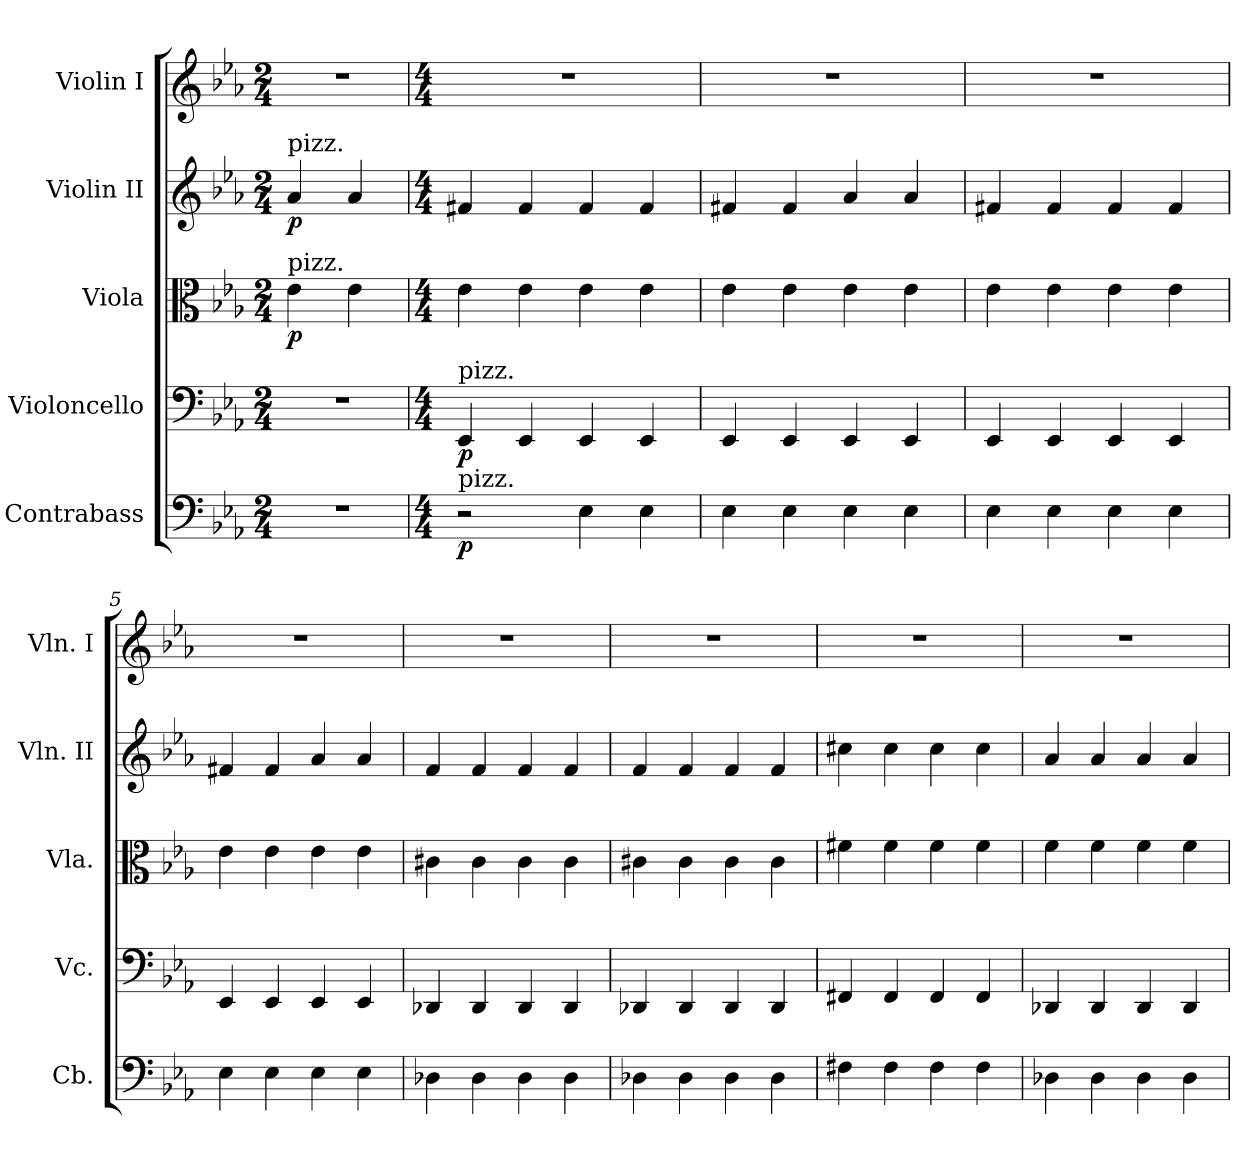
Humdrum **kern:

**kern	**dynam	**kern	**dynam	**kern	**dynam	**kern	**dynam	**kern
*part5	*part5	*part4	*part4	*part3	*part3	*part2	*part2	*part1
*staff5	*staff5	*staff4	*staff4	*staff3	*staff3	*staff2	*staff2	*staff1
*I"Contrabass	*	*I"Violoncello	*	*I"Viola	*	*I"Violin II	*	*I"Violin I
*I'Cb.	*	*I'Vc.	*	*I'Vla.	*	*I'Vln. II	*	*I'Vln. I
*clefF4	*	*clefF4	*	*clefC3	*	*clefG2	*	*clefG2
*ITrd7c12	*	*	*	*	*	*	*	*
*k[b-e-a-]	*	*k[b-e-a-]	*	*k[b-e-a-]	*	*k[b-e-a-]	*	*k[b-e-a-]
*M2/4	*	*M2/4	*	*M2/4	*	*M2/4	*	*M2/4
*MM120	*	*MM120	*	*MM120	*	*MM120	*	*MM120
=1	=1	=1	=1	=1	=1	=1	=1	=1
!	!	!	!	!	!	!LO:TX:a:t=pizz.	!	!
!	!	!	!	!LO:TX:a:t=pizz.	!	!	!	!
!	!	!	!	!	!LO:DY:b	!	!LO:DY:b	!
2r	.	2r	.	4e-\	p	4a-/	p	2r
.	.	.	.	4e-\	.	4a-/	.	.
=2	=2	=2	=2	=2	=2	=2	=2	=2
*M4/4	*	*M4/4	*	*M4/4	*	*M4/4	*	*M4/4
!	!	!LO:TX:a:t=pizz.	!	!	!	!	!	!
!LO:TX:a:t=pizz.	!	!	!	!	!	!	!	!
!	!LO:DY:b	!	!LO:DY:b	!	!	!	!	!
2r	p	4EE-/	p	4e-\	.	4f#X/	.	1r
.	.	4EE-/	.	4e-\	.	4f#/	.	.
4EE-\	.	4EE-/	.	4e-\	.	4f#/	.	.
4EE-\	.	4EE-/	.	4e-\	.	4f#/	.	.
=3	=3	=3	=3	=3	=3	=3	=3	=3
4EE-\	.	4EE-/	.	4e-\	.	4f#X/	.	1r
4EE-\	.	4EE-/	.	4e-\	.	4f#/	.	.
4EE-\	.	4EE-/	.	4e-\	.	4a-/	.	.
4EE-\	.	4EE-/	.	4e-\	.	4a-/	.	.
=4	=4	=4	=4	=4	=4	=4	=4	=4
4EE-\	.	4EE-/	.	4e-\	.	4f#X/	.	1r
4EE-\	.	4EE-/	.	4e-\	.	4f#/	.	.
4EE-\	.	4EE-/	.	4e-\	.	4f#/	.	.
4EE-\	.	4EE-/	.	4e-\	.	4f#/	.	.
=5	=5	=5	=5	=5	=5	=5	=5	=5
4EE-\	.	4EE-/	.	4e-\	.	4f#X/	.	1r
4EE-\	.	4EE-/	.	4e-\	.	4f#/	.	.
4EE-\	.	4EE-/	.	4e-\	.	4a-/	.	.
4EE-\	.	4EE-/	.	4e-\	.	4a-/	.	.
=6	=6	=6	=6	=6	=6	=6	=6	=6
4DD-X\	.	4DD-X/	.	4c#X\	.	4f/	.	1r
4DD-\	.	4DD-/	.	4c#\	.	4f/	.	.
4DD-\	.	4DD-/	.	4c#\	.	4f/	.	.
4DD-\	.	4DD-/	.	4c#\	.	4f/	.	.
!!LO:LB:g=z
=7	=7	=7	=7	=7	=7	=7	=7	=7
4DD-X\	.	4DD-X/	.	4c#X\	.	4f/	.	1r
4DD-\	.	4DD-/	.	4c#\	.	4f/	.	.
4DD-\	.	4DD-/	.	4c#\	.	4f/	.	.
4DD-\	.	4DD-/	.	4c#\	.	4f/	.	.
=8	=8	=8	=8	=8	=8	=8	=8	=8
4FF#X\	.	4FF#X/	.	4f#X\	.	4cc#X\	.	1r
4FF#\	.	4FF#/	.	4f#\	.	4cc#\	.	.
4FF#\	.	4FF#/	.	4f#\	.	4cc#\	.	.
4FF#\	.	4FF#/	.	4f#\	.	4cc#\	.	.
=9	=9	=9	=9	=9	=9	=9	=9	=9
4DD-X\	.	4DD-X/	.	4f\	.	4a-/	.	1r
4DD-\	.	4DD-/	.	4f\	.	4a-/	.	.
4DD-\	.	4DD-/	.	4f\	.	4a-/	.	.
4DD-\	.	4DD-/	.	4f\	.	4a-/	.	.
=	=	=	=	=	=	=	=	=
*-	*-	*-	*-	*-	*-	*-	*-	*-
